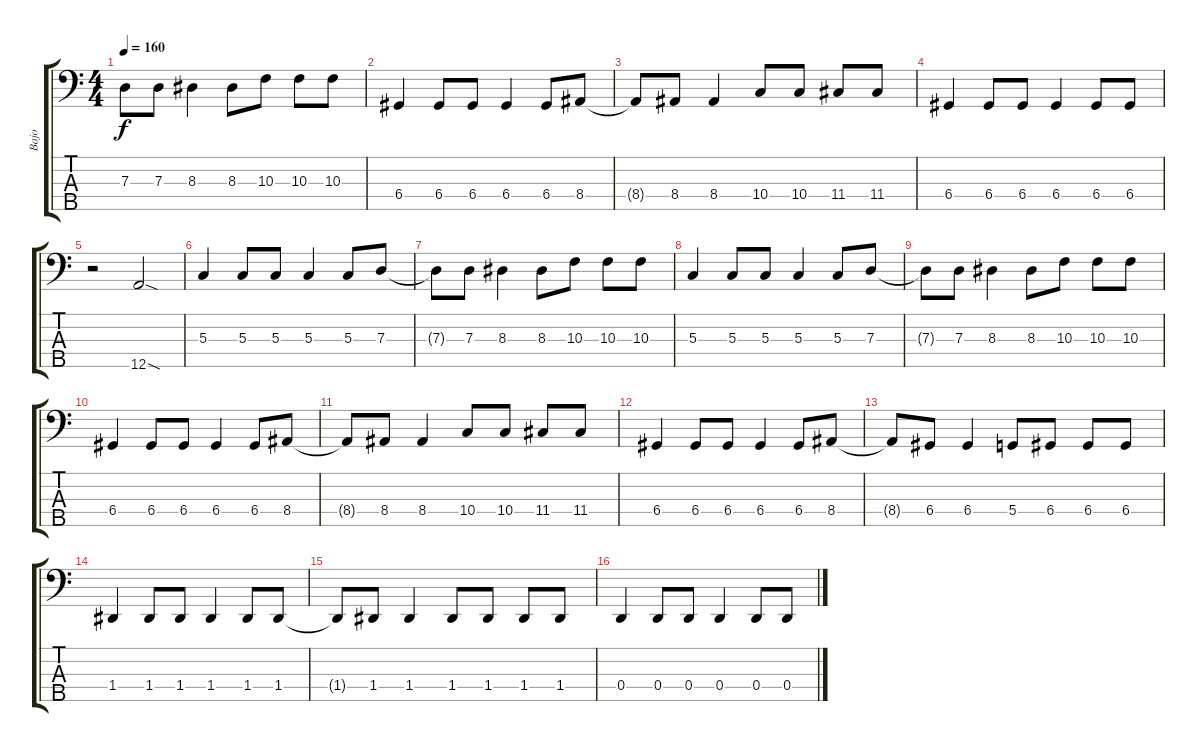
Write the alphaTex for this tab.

\track ("Bajo" "Bajo") {instrument electricbassfinger}
\staff {score tabs}
\tuning (F2 C2 G1 D1 A0) {hide}
\ts (4 4)
\tempo 160
\clef f4
\ks c
7.3{t}.8{dy f} 7.3.8 8.3.4 8.3.8 10.3.8 10.3.8 10.3.8 |
6.4.4 6.4.8 6.4.8 6.4.4 6.4.8 8.4.8 |
8.4{t}.8 8.4.8 8.4.4 10.4.8 10.4.8 11.4.8 11.4.8 |
6.4.4 6.4.8 6.4.8 6.4.4 6.4.8 6.4.8 |
r.2 12.5{sod}.2{instrument slapbass1} |
5.3.4{instrument electricbassfinger} 5.3.8 5.3.8 5.3.4 5.3.8 7.3.8 |
7.3{t}.8 7.3.8 8.3.4 8.3.8 10.3.8 10.3.8 10.3.8 |
5.3.4 5.3.8 5.3.8 5.3.4 5.3.8 7.3.8 |
7.3{t}.8 7.3.8 8.3.4 8.3.8 10.3.8 10.3.8 10.3.8 |
6.4.4 6.4.8 6.4.8 6.4.4 6.4.8 8.4.8 |
8.4{t}.8 8.4.8 8.4.4 10.4.8 10.4.8 11.4.8 11.4.8 |
6.4.4 6.4.8 6.4.8 6.4.4 6.4.8 8.4.8 |
8.4{t}.8 6.4.8 6.4.4 5.4.8 6.4.8 6.4.8 6.4.8 |
1.4.4 1.4.8 1.4.8 1.4.4 1.4.8 1.4.8 |
1.4{t}.8 1.4.8 1.4.4 1.4.8 1.4.8 1.4.8 1.4.8 |
0.4.4 0.4.8 0.4.8 0.4.4 0.4.8 0.4.8
